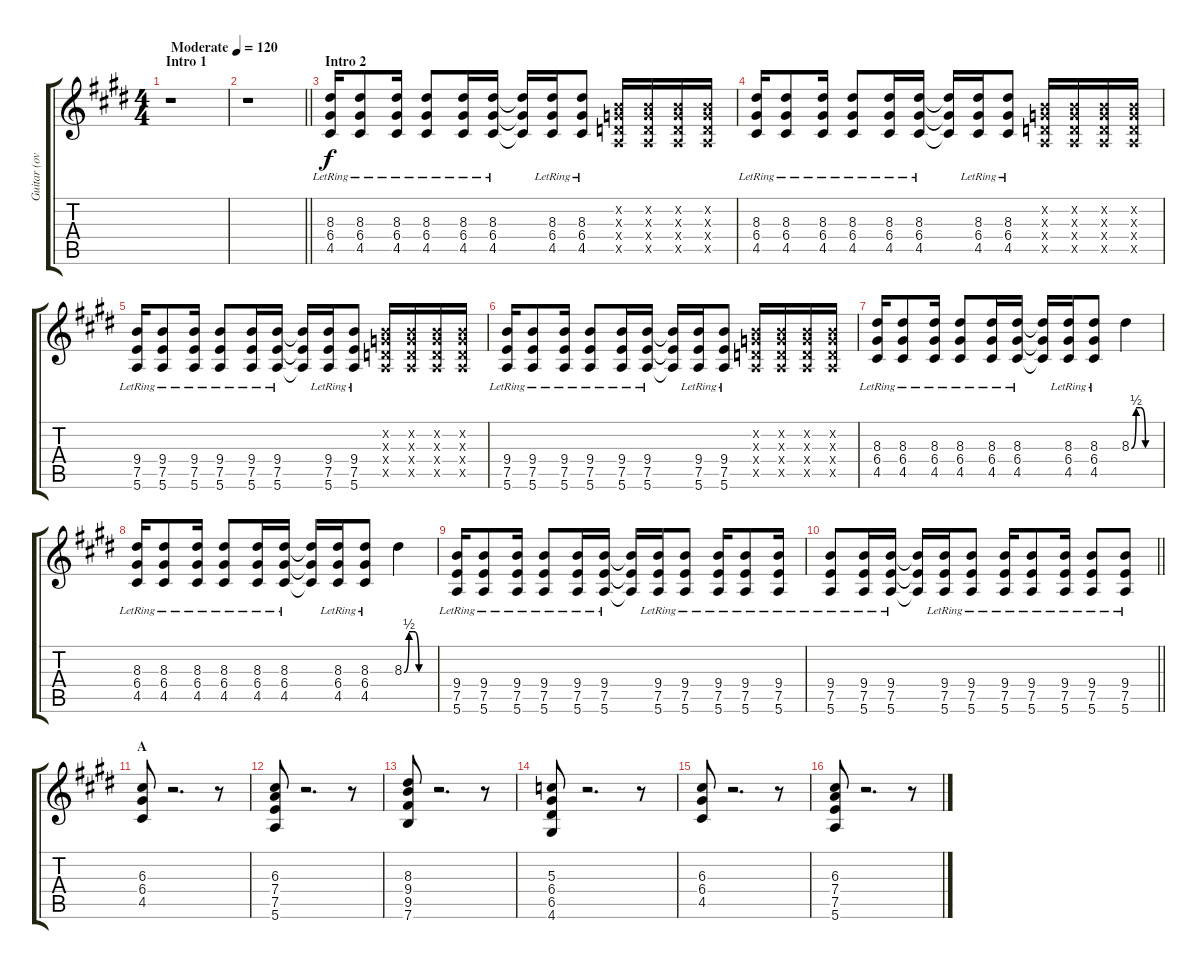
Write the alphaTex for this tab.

\track ("Guitar (overdrive)" "Guitar (ov") {instrument overdrivenguitar}
\staff {score tabs}
\tuning (E4 B3 G3 D3 A2 E2) {hide}
\ts (4 4)
\section ("" "Intro 1")
\tempo (120 "Moderate")
\clef g2
\ks e
r.1{dy f instrument overdrivenguitar} |
\barLineRight lightlight
r.1 |
\section ("" "Intro 2")
(8.3{lr} 6.4{lr} 4.5{lr}).16 (8.3{lr} 6.4{lr} 4.5{lr}).8 (8.3{lr} 6.4{lr} 4.5{lr}).16 (8.3{lr} 6.4{lr} 4.5{lr}).8 (8.3{lr} 6.4{lr} 4.5{lr}).16 (8.3{lr} 6.4{lr} 4.5{lr}).16 (8.3{t} 6.4{t} 4.5{t}).16 (8.3{lr} 6.4{lr} 4.5{lr}).16 (8.3{lr} 6.4{lr} 4.5{lr}).8 (0.2{x} 0.3{x} 0.4{x} 0.5{x}).16 (0.2{x} 0.3{x} 0.4{x} 0.5{x}).16 (0.2{x} 0.3{x} 0.4{x} 0.5{x}).16 (0.2{x} 0.3{x} 0.4{x} 0.5{x}).16 |
(8.3{lr} 6.4{lr} 4.5{lr}).16 (8.3{lr} 6.4{lr} 4.5{lr}).8 (8.3{lr} 6.4{lr} 4.5{lr}).16 (8.3{lr} 6.4{lr} 4.5{lr}).8 (8.3{lr} 6.4{lr} 4.5{lr}).16 (8.3{lr} 6.4{lr} 4.5{lr}).16 (8.3{t} 6.4{t} 4.5{t}).16 (8.3{lr} 6.4{lr} 4.5{lr}).16 (8.3{lr} 6.4{lr} 4.5{lr}).8 (0.2{x} 0.3{x} 0.4{x} 0.5{x}).16 (0.2{x} 0.3{x} 0.4{x} 0.5{x}).16 (0.2{x} 0.3{x} 0.4{x} 0.5{x}).16 (0.2{x} 0.3{x} 0.4{x} 0.5{x}).16 |
(9.4{lr} 7.5{lr} 5.6{lr}).16 (9.4{lr} 7.5{lr} 5.6{lr}).8 (9.4{lr} 7.5{lr} 5.6{lr}).16 (9.4{lr} 7.5{lr} 5.6{lr}).8 (9.4{lr} 7.5{lr} 5.6{lr}).16 (9.4{lr} 7.5{lr} 5.6{lr}).16 (9.4{t} 7.5{t} 5.6{t}).16 (9.4{lr} 7.5{lr} 5.6{lr}).16 (9.4{lr} 7.5{lr} 5.6{lr}).8 (0.2{x} 0.3{x} 0.4{x} 0.5{x}).16 (0.2{x} 0.3{x} 0.4{x} 0.5{x}).16 (0.2{x} 0.3{x} 0.4{x} 0.5{x}).16 (0.2{x} 0.3{x} 0.4{x} 0.5{x}).16 |
(9.4{lr} 7.5{lr} 5.6{lr}).16 (9.4{lr} 7.5{lr} 5.6{lr}).8 (9.4{lr} 7.5{lr} 5.6{lr}).16 (9.4{lr} 7.5{lr} 5.6{lr}).8 (9.4{lr} 7.5{lr} 5.6{lr}).16 (9.4{lr} 7.5{lr} 5.6{lr}).16 (9.4{t} 7.5{t} 5.6{t}).16 (9.4{lr} 7.5{lr} 5.6{lr}).16 (9.4{lr} 7.5{lr} 5.6{lr}).8 (0.2{x} 0.3{x} 0.4{x} 0.5{x}).16 (0.2{x} 0.3{x} 0.4{x} 0.5{x}).16 (0.2{x} 0.3{x} 0.4{x} 0.5{x}).16 (0.2{x} 0.3{x} 0.4{x} 0.5{x}).16 |
(8.3{lr} 6.4{lr} 4.5{lr}).16 (8.3{lr} 6.4{lr} 4.5{lr}).8 (8.3{lr} 6.4{lr} 4.5{lr}).16 (8.3{lr} 6.4{lr} 4.5{lr}).8 (8.3{lr} 6.4{lr} 4.5{lr}).16 (8.3{lr} 6.4{lr} 4.5{lr}).16 (8.3{t} 6.4{t} 4.5{t}).16 (8.3{lr} 6.4{lr} 4.5{lr}).16 (8.3{lr} 6.4{lr} 4.5{lr}).8 8.3{be (custom 0 0 10 2 20 2 30 0 60 0)}.4 |
(8.3{lr} 6.4{lr} 4.5{lr}).16 (8.3{lr} 6.4{lr} 4.5{lr}).8 (8.3{lr} 6.4{lr} 4.5{lr}).16 (8.3{lr} 6.4{lr} 4.5{lr}).8 (8.3{lr} 6.4{lr} 4.5{lr}).16 (8.3{lr} 6.4{lr} 4.5{lr}).16 (8.3{t} 6.4{t} 4.5{t}).16 (8.3{lr} 6.4{lr} 4.5{lr}).16 (8.3{lr} 6.4{lr} 4.5{lr}).8 8.3{be (custom 0 0 10 2 20 2 30 0 60 0)}.4 |
(9.4{lr} 7.5{lr} 5.6{lr}).16 (9.4{lr} 7.5{lr} 5.6{lr}).8 (9.4{lr} 7.5{lr} 5.6{lr}).16 (9.4{lr} 7.5{lr} 5.6{lr}).8 (9.4{lr} 7.5{lr} 5.6{lr}).16 (9.4{lr} 7.5{lr} 5.6{lr}).16 (9.4{t} 7.5{t} 5.6{t}).16 (9.4{lr} 7.5{lr} 5.6{lr}).16 (9.4{lr} 7.5{lr} 5.6{lr}).8 (9.4{lr} 7.5{lr} 5.6{lr}).16 (9.4{lr} 7.5{lr} 5.6{lr}).8 (9.4{lr} 7.5{lr} 5.6{lr}).16 |
\barLineRight lightlight
(9.4{lr} 7.5{lr} 5.6{lr}).8 (9.4{lr} 7.5{lr} 5.6{lr}).16 (9.4{lr} 7.5{lr} 5.6{lr}).16 (9.4{t} 7.5{t} 5.6{t}).16 (9.4{lr} 7.5{lr} 5.6{lr}).16 (9.4{lr} 7.5{lr} 5.6{lr}).8 (9.4{lr} 7.5{lr} 5.6{lr}).16 (9.4{lr} 7.5{lr} 5.6{lr}).8 (9.4{lr} 7.5{lr} 5.6{lr}).16 (9.4{lr} 7.5{lr} 5.6{lr}).8 (9.4{lr} 7.5{lr} 5.6{lr}).8 |
\section ("" "A")
(6.3 6.4 4.5).8 r.2{d} r.8 |
(6.3 7.4 7.5 5.6).8 r.2{d} r.8 |
(8.3 9.4 9.5 7.6).8 r.2{d} r.8 |
(5.3 6.4 6.5 4.6).8 r.2{d} r.8 |
(6.3 6.4 4.5).8 r.2{d} r.8 |
(6.3 7.4 7.5 5.6).8 r.2{d} r.8
